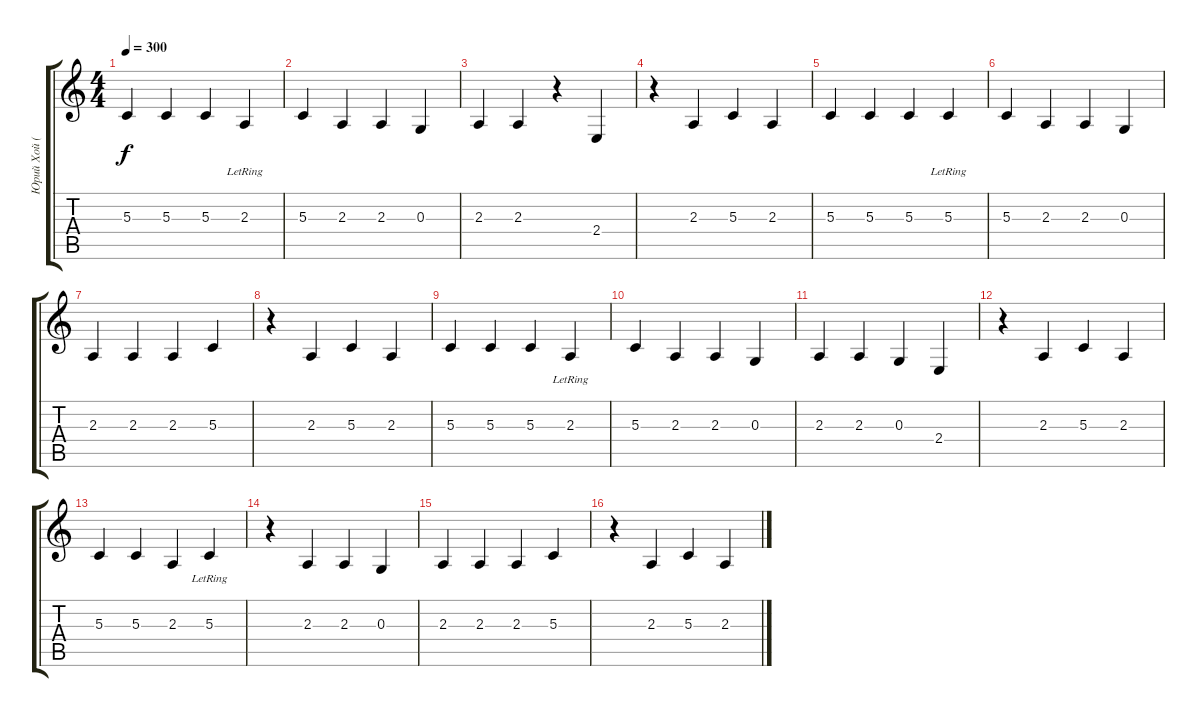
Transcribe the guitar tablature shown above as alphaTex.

\track ("Юрий Хой (Клинских)" "Юрий Хой (") {instrument cello}
\staff {score tabs}
\tuning (E4 B3 G3 D3 A2 E2) {hide}
\ts (4 4)
\tempo 300
\clef g2
\ks c
5.3.4{dy f} 5.3.4 5.3.4 2.3{lr}.4 |
5.3.4 2.3.4 2.3.4 0.3.4 |
2.3.4 2.3.4 r.4 2.4.4 |
r.4 2.3.4 5.3.4 2.3.4 |
5.3.4 5.3.4 5.3.4 5.3{lr}.4 |
5.3.4 2.3.4 2.3.4 0.3.4 |
2.3.4 2.3.4 2.3.4 5.3.4 |
r.4 2.3.4 5.3.4 2.3.4 |
5.3.4 5.3.4 5.3.4 2.3{lr}.4 |
5.3.4 2.3.4 2.3.4 0.3.4 |
2.3.4 2.3.4 0.3.4 2.4.4 |
r.4 2.3.4 5.3.4 2.3.4 |
5.3.4 5.3.4 2.3.4 5.3{lr}.4 |
r.4 2.3.4 2.3.4 0.3.4 |
2.3.4 2.3.4 2.3.4 5.3.4 |
r.4 2.3.4 5.3.4 2.3.4
